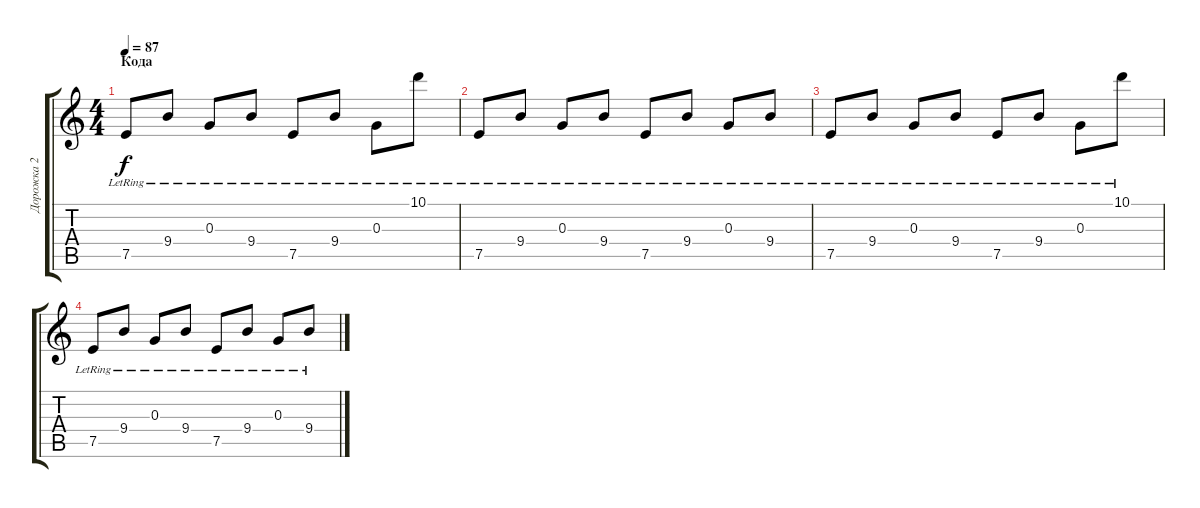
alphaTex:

\track ("Дорожка 2" "Дорожка 2") {instrument acousticguitarsteel}
\staff {score tabs}
\tuning (E4 B3 G3 D3 A2 E2) {hide}
\ts (4 4)
\section ("" "Кода")
\tempo 87
\clef g2
\ks c
7.5{lr}.8{dy f} 9.4{lr}.8 0.3{lr}.8 9.4{lr}.8 7.5{lr}.8 9.4{lr}.8 0.3{lr}.8 10.1{lr}.8 |
7.5{lr}.8 9.4{lr}.8 0.3{lr}.8 9.4{lr}.8 7.5{lr}.8 9.4{lr}.8 0.3{lr}.8 9.4{lr}.8 |
7.5{lr}.8 9.4{lr}.8 0.3{lr}.8 9.4{lr}.8 7.5{lr}.8 9.4{lr}.8 0.3{lr}.8 10.1{lr}.8 |
7.5{lr}.8 9.4{lr}.8 0.3{lr}.8 9.4{lr}.8 7.5{lr}.8 9.4{lr}.8 0.3{lr}.8 9.4{lr}.8
